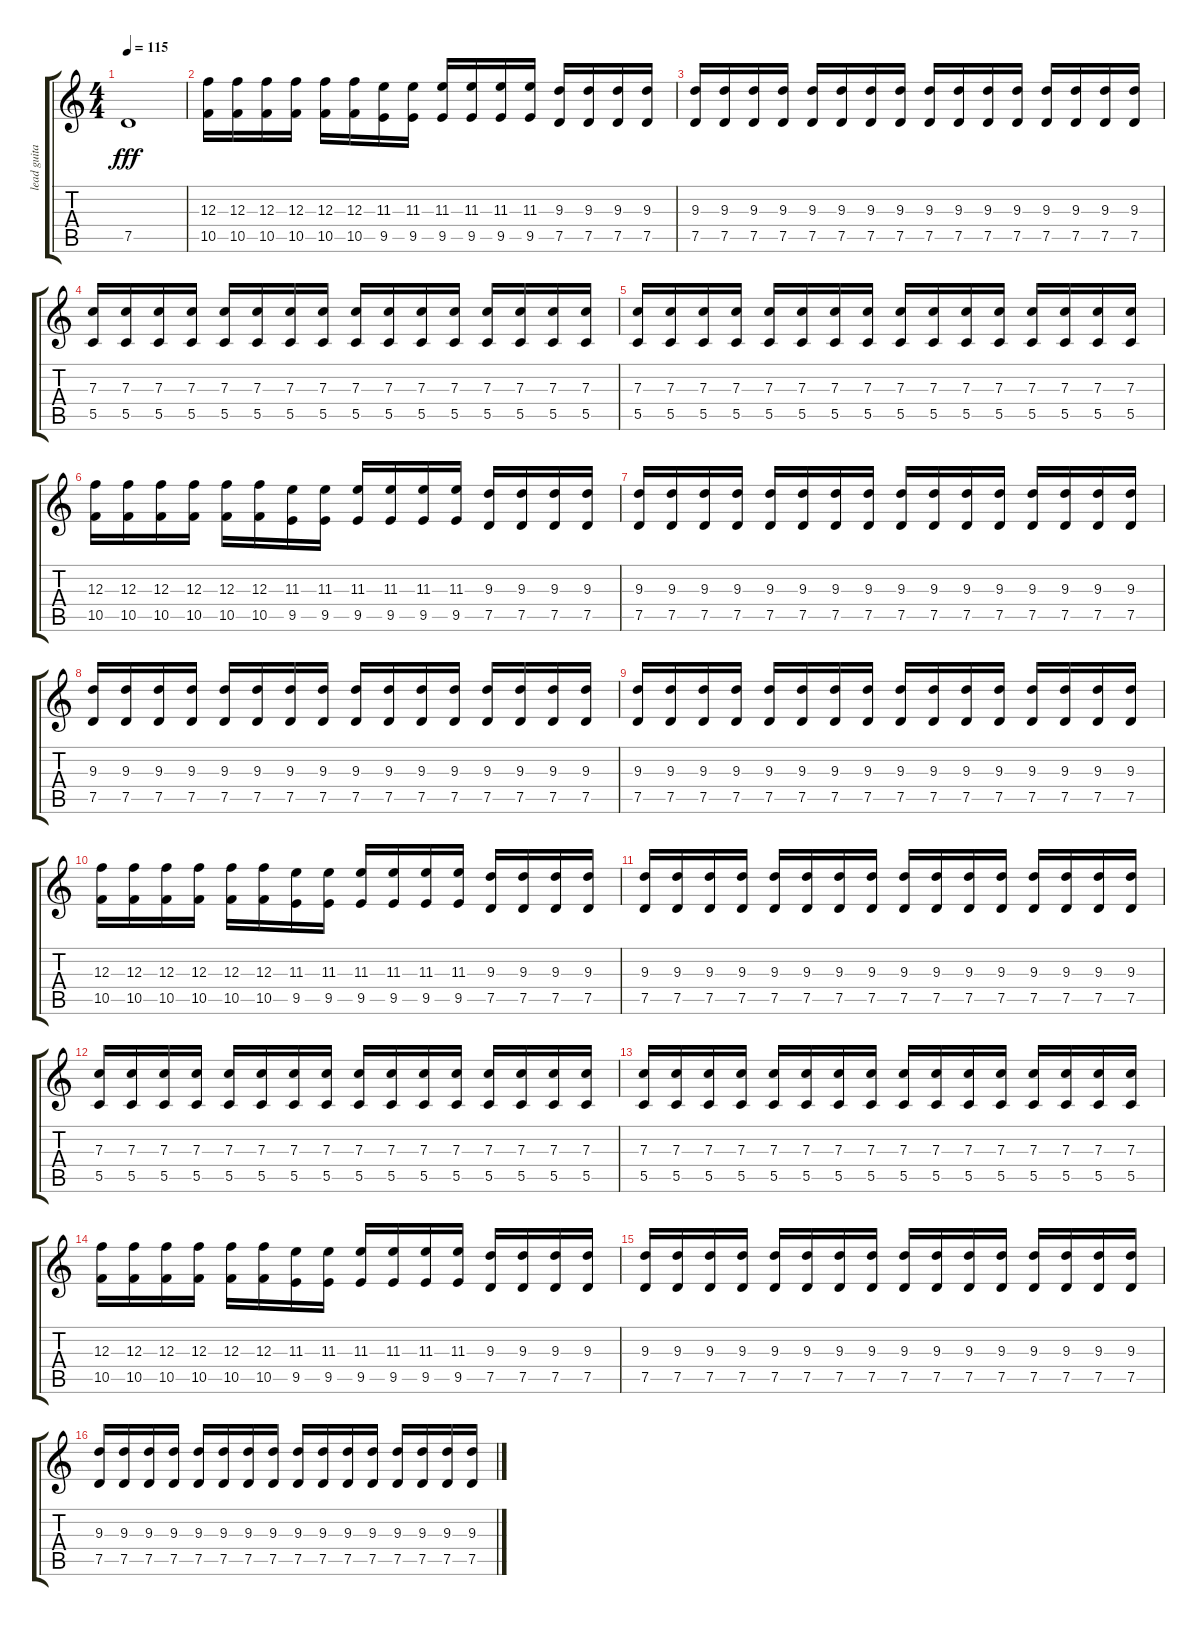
\track ("lead guitar" "lead guita") {instrument overdrivenguitar}
\staff {score tabs}
\tuning (D4 A3 F3 C3 G2 D2) {hide}
\ts (4 4)
\tempo 115
\clef g2
\ks c
7.5{t}.1{dy fff} |
(12.3 10.5).16 (12.3 10.5).16 (12.3 10.5).16 (12.3 10.5).16 (12.3 10.5).16 (12.3 10.5).16 (11.3 9.5).16 (11.3 9.5).16 (11.3 9.5).16 (11.3 9.5).16 (11.3 9.5).16 (11.3 9.5).16 (9.3 7.5).16 (9.3 7.5).16 (9.3 7.5).16 (9.3 7.5).16 |
(9.3 7.5).16 (9.3 7.5).16 (9.3 7.5).16 (9.3 7.5).16 (9.3 7.5).16 (9.3 7.5).16 (9.3 7.5).16 (9.3 7.5).16 (9.3 7.5).16 (9.3 7.5).16 (9.3 7.5).16 (9.3 7.5).16 (9.3 7.5).16 (9.3 7.5).16 (9.3 7.5).16 (9.3 7.5).16 |
(7.3 5.5).16 (7.3 5.5).16 (7.3 5.5).16 (7.3 5.5).16 (7.3 5.5).16 (7.3 5.5).16 (7.3 5.5).16 (7.3 5.5).16 (7.3 5.5).16 (7.3 5.5).16 (7.3 5.5).16 (7.3 5.5).16 (7.3 5.5).16 (7.3 5.5).16 (7.3 5.5).16 (7.3 5.5).16 |
(7.3 5.5).16 (7.3 5.5).16 (7.3 5.5).16 (7.3 5.5).16 (7.3 5.5).16 (7.3 5.5).16 (7.3 5.5).16 (7.3 5.5).16 (7.3 5.5).16 (7.3 5.5).16 (7.3 5.5).16 (7.3 5.5).16 (7.3 5.5).16 (7.3 5.5).16 (7.3 5.5).16 (7.3 5.5).16 |
(12.3 10.5).16 (12.3 10.5).16 (12.3 10.5).16 (12.3 10.5).16 (12.3 10.5).16 (12.3 10.5).16 (11.3 9.5).16 (11.3 9.5).16 (11.3 9.5).16 (11.3 9.5).16 (11.3 9.5).16 (11.3 9.5).16 (9.3 7.5).16 (9.3 7.5).16 (9.3 7.5).16 (9.3 7.5).16 |
(9.3 7.5).16 (9.3 7.5).16 (9.3 7.5).16 (9.3 7.5).16 (9.3 7.5).16 (9.3 7.5).16 (9.3 7.5).16 (9.3 7.5).16 (9.3 7.5).16 (9.3 7.5).16 (9.3 7.5).16 (9.3 7.5).16 (9.3 7.5).16 (9.3 7.5).16 (9.3 7.5).16 (9.3 7.5).16 |
(9.3 7.5).16 (9.3 7.5).16 (9.3 7.5).16 (9.3 7.5).16 (9.3 7.5).16 (9.3 7.5).16 (9.3 7.5).16 (9.3 7.5).16 (9.3 7.5).16 (9.3 7.5).16 (9.3 7.5).16 (9.3 7.5).16 (9.3 7.5).16 (9.3 7.5).16 (9.3 7.5).16 (9.3 7.5).16 |
(9.3 7.5).16 (9.3 7.5).16 (9.3 7.5).16 (9.3 7.5).16 (9.3 7.5).16 (9.3 7.5).16 (9.3 7.5).16 (9.3 7.5).16 (9.3 7.5).16 (9.3 7.5).16 (9.3 7.5).16 (9.3 7.5).16 (9.3 7.5).16 (9.3 7.5).16 (9.3 7.5).16 (9.3 7.5).16 |
(12.3 10.5).16 (12.3 10.5).16 (12.3 10.5).16 (12.3 10.5).16 (12.3 10.5).16 (12.3 10.5).16 (11.3 9.5).16 (11.3 9.5).16 (11.3 9.5).16 (11.3 9.5).16 (11.3 9.5).16 (11.3 9.5).16 (9.3 7.5).16 (9.3 7.5).16 (9.3 7.5).16 (9.3 7.5).16 |
(9.3 7.5).16 (9.3 7.5).16 (9.3 7.5).16 (9.3 7.5).16 (9.3 7.5).16 (9.3 7.5).16 (9.3 7.5).16 (9.3 7.5).16 (9.3 7.5).16 (9.3 7.5).16 (9.3 7.5).16 (9.3 7.5).16 (9.3 7.5).16 (9.3 7.5).16 (9.3 7.5).16 (9.3 7.5).16 |
(7.3 5.5).16 (7.3 5.5).16 (7.3 5.5).16 (7.3 5.5).16 (7.3 5.5).16 (7.3 5.5).16 (7.3 5.5).16 (7.3 5.5).16 (7.3 5.5).16 (7.3 5.5).16 (7.3 5.5).16 (7.3 5.5).16 (7.3 5.5).16 (7.3 5.5).16 (7.3 5.5).16 (7.3 5.5).16 |
(7.3 5.5).16 (7.3 5.5).16 (7.3 5.5).16 (7.3 5.5).16 (7.3 5.5).16 (7.3 5.5).16 (7.3 5.5).16 (7.3 5.5).16 (7.3 5.5).16 (7.3 5.5).16 (7.3 5.5).16 (7.3 5.5).16 (7.3 5.5).16 (7.3 5.5).16 (7.3 5.5).16 (7.3 5.5).16 |
(12.3 10.5).16 (12.3 10.5).16 (12.3 10.5).16 (12.3 10.5).16 (12.3 10.5).16 (12.3 10.5).16 (11.3 9.5).16 (11.3 9.5).16 (11.3 9.5).16 (11.3 9.5).16 (11.3 9.5).16 (11.3 9.5).16 (9.3 7.5).16 (9.3 7.5).16 (9.3 7.5).16 (9.3 7.5).16 |
(9.3 7.5).16 (9.3 7.5).16 (9.3 7.5).16 (9.3 7.5).16 (9.3 7.5).16 (9.3 7.5).16 (9.3 7.5).16 (9.3 7.5).16 (9.3 7.5).16 (9.3 7.5).16 (9.3 7.5).16 (9.3 7.5).16 (9.3 7.5).16 (9.3 7.5).16 (9.3 7.5).16 (9.3 7.5).16 |
(9.3 7.5).16 (9.3 7.5).16 (9.3 7.5).16 (9.3 7.5).16 (9.3 7.5).16 (9.3 7.5).16 (9.3 7.5).16 (9.3 7.5).16 (9.3 7.5).16 (9.3 7.5).16 (9.3 7.5).16 (9.3 7.5).16 (9.3 7.5).16 (9.3 7.5).16 (9.3 7.5).16 (9.3 7.5).16
